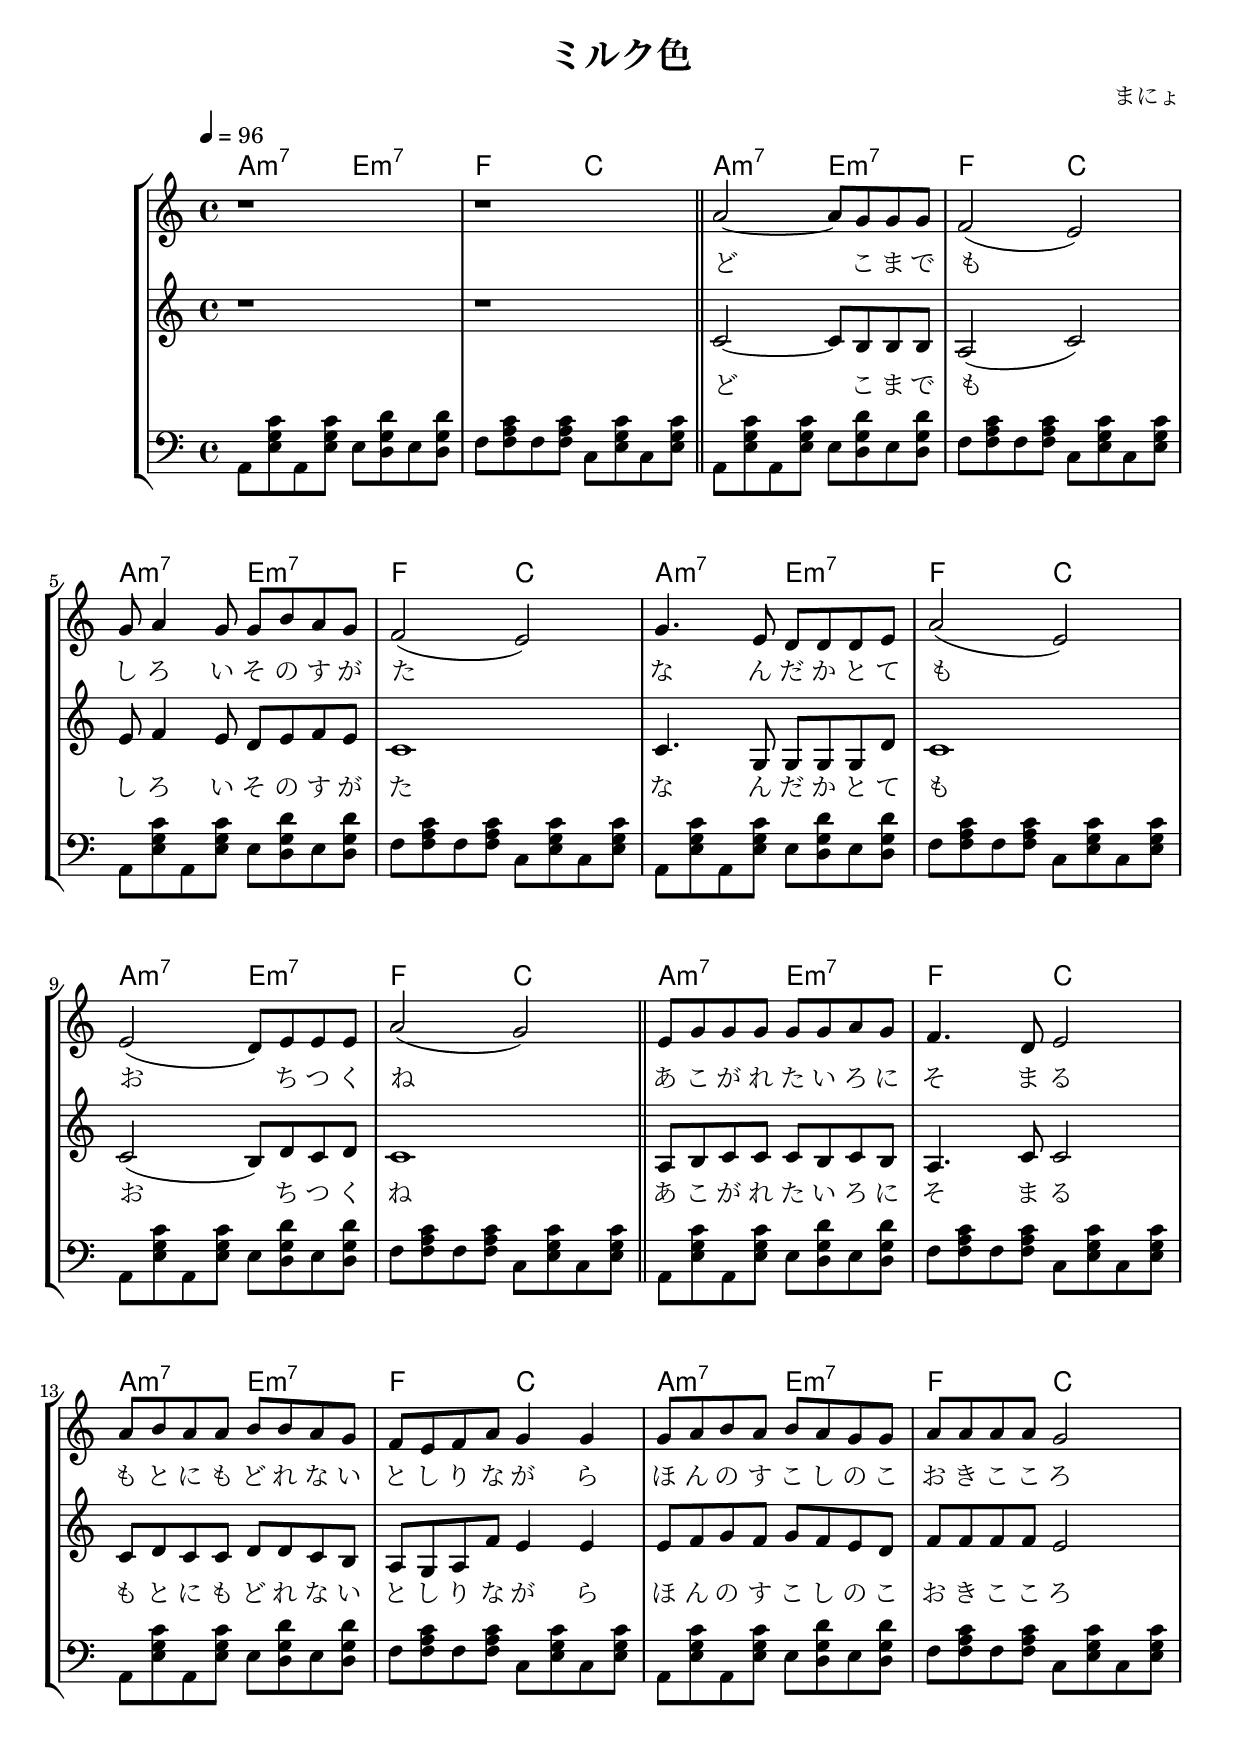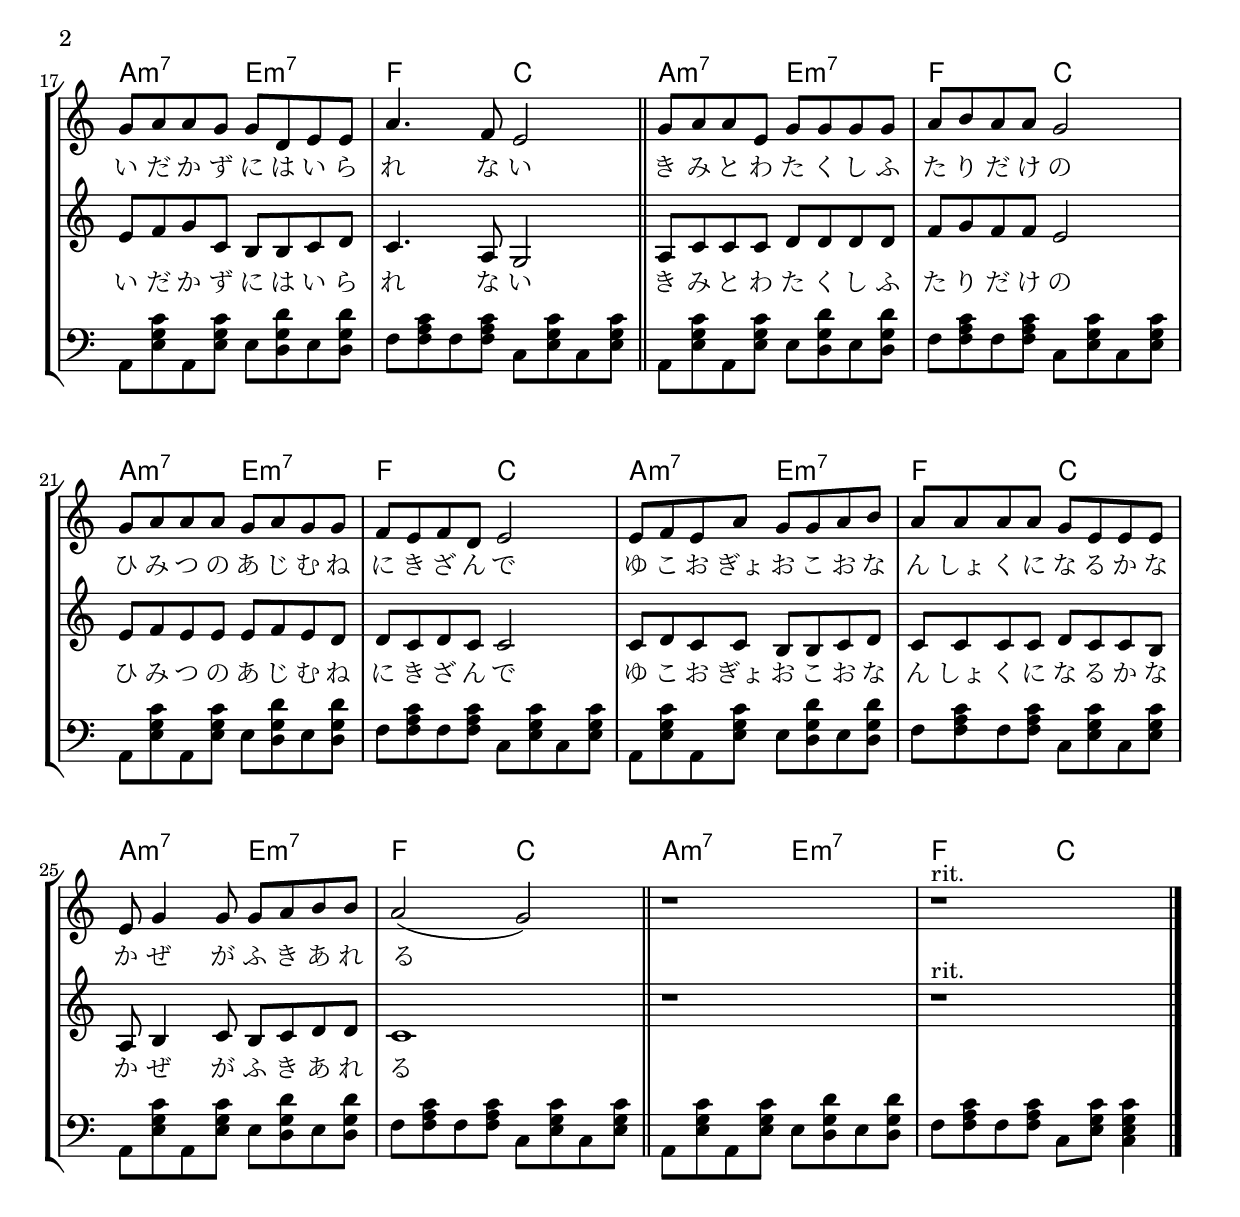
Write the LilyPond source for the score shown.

\version "2.12.1"

\header {
	title = \markup {ミルク色}
	composer = \markup \center-column {まにょ}
}

harmony = \chordmode {
	a2:min7 e:min7 f c 

	a:min7 e:min7 f c a:min7 e:min7 f c a:min7 e:min7 f c a:min7 e:min7 f c 

	a:min7 e:min7 f c a:min7 e:min7 f c a:min7 e:min7 f c a:min7 e:min7 f c 

	a:min7 e:min7 f c a:min7 e:min7 f c a:min7 e:min7 f c a:min7 e:min7 f c 

	a:min7 e:min7 f c 
}

melody = {
	\key c \major
	\tempo 4 = 96
	r1 | r1   
	\set Staff.midiInstrument = #"mmi0.42"
	a'2~a'8  g'8  g'8  g'8 
	f'2  (e'2) 
	g'8  a'4  g'8  g'8  b'8  a'8  g'8 
	f'2  (e'2) 
	g'4.  e'8  d'8  d'8  d'8  e'8 
	a'2  (e'2) 
	e'2  (d'8)  e'8  e'8  e'8 
	a'2  (g'2)
	\set Staff.midiInstrument = #"mmi0.42"
	e'8  g'8  g'8  g'8  g'8  g'8  a'8  g'8 
	f'4.  d'8  e'2 
	a'8  b'8  a'8  a'8  b'8  b'8  a'8  g'8 
	f'8  e'8  f'8  a'8  g'4  g'4 
	g'8  a'8  b'8  a'8  b'8  a'8  g'8  g'8 
	a'8  a'8  a'8  a'8  g'2 
	g'8  a'8  a'8  g'8  g'8  d'8  e'8  e'8 
	a'4.  f'8  e'2
	\set Staff.midiInstrument = #"mmi0.42"
	g'8  a'8  a'8  e'8  g'8  g'8  g'8  g'8 
	a'8  b'8  a'8  a'8  g'2 
	g'8  a'8  a'8  a'8  g'8  a'8  g'8  g'8 
	f'8  e'8  f'8  d'8  e'2 
	e'8  f'8  e'8  a'8  g'8  g'8  a'8  b'8 
	a'8  a'8  a'8  a'8  g'8  e'8  e'8  e'8 
	e'8  g'4  g'8  g'8  a'8  b'8  b'8 
	a'2  (g'2)
	r1 | r1^"rit." \bar "|."
}

words = \lyricmode {
	
	ど  こ  ま  で  も  し  ろ  い  そ  の  す  が  た  な  ん  だ  か  と  て  も  お  ち  つ  く  ね  
	あ  こ  が  れ  た  い  ろ  に  そ  ま  る  も  と  に  も  ど  れ  な  い  と  し  り  な  が  ら  ほ  ん  の  す  こ  し  の  こ  お  き  こ  こ  ろ  い  だ  か  ず  に  は  い  ら  れ  な  い  
	き  み  と  わ  た  く  し  ふ  た  り  だ  け  の  ひ  み  つ  の  あ  じ  む  ね  に  き  ざ  ん  で  ゆ  こ  お  ぎょ  お  こ  お  な  ん  しょ  く  に  な  る  か  な  か  ぜ  が  ふ  き  あ  れ  る  
	
}

secondmelody = {
	\key c \major
	\tempo 4 = 96
	r1 | r1   
	\set Staff.midiInstrument = #"mmi0.42"
	c'2~c'8  b8  b8  b8 
	a2  (c'2) 
	e'8  f'4  e'8  d'8  e'8  f'8  e'8 
	c'1 
	c'4.  g8  g8  g8  g8  d'8 
	c'1 
	c'2  (b8)  d'8  c'8  d'8 
	c'1
	\set Staff.midiInstrument = #"mmi0.42"
	a8  b8  c'8  c'8  c'8  b8  c'8  b8 
	a4.  c'8  c'2 
	c'8  d'8  c'8  c'8  d'8  d'8  c'8  b8 
	a8  g8  a8  f'8  e'4  e'4 
	e'8  f'8  g'8  f'8  g'8  f'8  e'8  d'8 
	f'8  f'8  f'8  f'8  e'2 
	e'8  f'8  g'8  c'8  b8  b8  c'8  d'8 
	c'4.  a8  g2
	\set Staff.midiInstrument = #"mmi0.42"
	a8  c'8  c'8  c'8  d'8  d'8  d'8  d'8 
	f'8  g'8  f'8  f'8  e'2 
	e'8  f'8  e'8  e'8  e'8  f'8  e'8  d'8 
	d'8  c'8  d'8  c'8  c'2 
	c'8  d'8  c'8  c'8  b8  b8  c'8  d'8 
	c'8  c'8  c'8  c'8  d'8  c'8  c'8  b8 
	a8  b4  c'8  b8  c'8  d'8  d'8 
	c'1
	r1 | r1^"rit." \bar "|."
}

secondwords = \lyricmode {
	
	ど  こ  ま  で  も  し  ろ  い  そ  の  す  が  た  な  ん  だ  か  と  て  も  お  ち  つ  く  ね  
	あ  こ  が  れ  た  い  ろ  に  そ  ま  る  も  と  に  も  ど  れ  な  い  と  し  り  な  が  ら  ほ  ん  の  す  こ  し  の  こ  お  き  こ  こ  ろ  い  だ  か  ず  に  は  い  ら  れ  な  い  
	き  み  と  わ  た  く  し  ふ  た  り  だ  け  の  ひ  み  つ  の  あ  じ  む  ね  に  き  ざ  ん  で  ゆ  こ  お  ぎょ  お  こ  お  な  ん  しょ  く  に  な  る  か  な  か  ぜ  が  ふ  き  あ  れ  る  
	
}

tempochange = {
	\tempo 4 = 96
	r1 | r1 \bar "||"
	\tempo 4 = 96
	r1 | r1 | r1 | r1 | r1 | r1 | r1 | r1 \bar "||"
	\tempo 4 = 96
	r1 | r1 | r1 | r1 | r1 | r1 | r1 | r1 \bar "||"
	\tempo 4 = 96
	r1 | r1 | r1 | r1 | r1 | r1 | r1 | r1 \bar "||"
	\tempo 4 = 96
	r1 | \tempo 4 = 72 r2 \tempo 4 = 64 r2 \bar "|."
}

mainacc = {
	\clef bass
	\set Staff.midiInstrument = #"Acoustic Guitar (steel)"
	\key c \major
	\tempo 4 = 96
	a,8 <e g c'> a, <e g c'>
	e8 <d g d'> e <d g d'>
	f8 <f a c'> f <f a c'>
	c8 <e g c'> c <e g c'>
	\bar "||"

	\set Staff.midiInstrument = #"Acoustic Guitar (steel)"
	a,8 <e g c'> a, <e g c'>
	e8 <d g d'> e <d g d'>
	f8 <f a c'> f <f a c'>
	c8 <e g c'> c <e g c'>
	a,8 <e g c'> a, <e g c'>
	e8 <d g d'> e <d g d'>
	f8 <f a c'> f <f a c'>
	c8 <e g c'> c <e g c'>
	a,8 <e g c'> a, <e g c'>
	e8 <d g d'> e <d g d'>
	f8 <f a c'> f <f a c'>
	c8 <e g c'> c <e g c'>
	a,8 <e g c'> a, <e g c'>
	e8 <d g d'> e <d g d'>
	f8 <f a c'> f <f a c'>
	c8 <e g c'> c <e g c'>
	\bar "||"

	\set Staff.midiInstrument = #"Acoustic Guitar (steel)"
	a,8 <e g c'> a, <e g c'>
	e8 <d g d'> e <d g d'>
	f8 <f a c'> f <f a c'>
	c8 <e g c'> c <e g c'>
	a,8 <e g c'> a, <e g c'>
	e8 <d g d'> e <d g d'>
	f8 <f a c'> f <f a c'>
	c8 <e g c'> c <e g c'>
	a,8 <e g c'> a, <e g c'>
	e8 <d g d'> e <d g d'>
	f8 <f a c'> f <f a c'>
	c8 <e g c'> c <e g c'>
	a,8 <e g c'> a, <e g c'>
	e8 <d g d'> e <d g d'>
	f8 <f a c'> f <f a c'>
	c8 <e g c'> c <e g c'>
	\bar "||"

	\set Staff.midiInstrument = #"Acoustic Guitar (steel)"
	a,8 <e g c'> a, <e g c'>
	e8 <d g d'> e <d g d'>
	f8 <f a c'> f <f a c'>
	c8 <e g c'> c <e g c'>
	a,8 <e g c'> a, <e g c'>
	e8 <d g d'> e <d g d'>
	f8 <f a c'> f <f a c'>
	c8 <e g c'> c <e g c'>
	a,8 <e g c'> a, <e g c'>
	e8 <d g d'> e <d g d'>
	f8 <f a c'> f <f a c'>
	c8 <e g c'> c <e g c'>
	a,8 <e g c'> a, <e g c'>
	e8 <d g d'> e <d g d'>
	f8 <f a c'> f <f a c'>
	c8 <e g c'> c <e g c'>
	\bar "||"

	\set Staff.midiInstrument = #"Acoustic Guitar (steel)"
	a,8 <e g c'> a, <e g c'>
	e8 <d g d'> e <d g d'>
	f8 <f a c'> f <f a c'>
	c8 <e g c'>8 <c e g c'>4
	\bar "|."
}

subacc = {
	\clef bass
	\set Staff.midiInstrument = #"Sitar"
	\key c \major
	\tempo 4 = 96
	r8 a,8 <e g c'>4
	e64~ <e~ d~> <e~ d~ g~> <e d g d'>~ <e d g d'>4..
	r8 f8 <f a c'>4
	c64~ <c~ e~> <c~ e~ g~> <c e g c'>~ <c e g c'>4..
	\bar "||"

	\set Staff.midiInstrument = #"Sitar"
	r8 a,8 <e g c'>4
	e64~ <e~ d~> <e~ d~ g~> <e d g d'>~ <e d g d'>4..
	r8 f8 <f a c'>4
	c64~ <c~ e~> <c~ e~ g~> <c e g c'>~ <c e g c'>4..
	r8 a,8 <e g c'>4
	e64~ <e~ d~> <e~ d~ g~> <e d g d'>~ <e d g d'>4..
	r8 f8 <f a c'>4
	c64~ <c~ e~> <c~ e~ g~> <c e g c'>~ <c e g c'>4..
	r8 a,8 <e g c'>4
	e64~ <e~ d~> <e~ d~ g~> <e d g d'>~ <e d g d'>4..
	r8 f8 <f a c'>4
	c64~ <c~ e~> <c~ e~ g~> <c e g c'>~ <c e g c'>4..
	r8 a,8 <e g c'>4
	e64~ <e~ d~> <e~ d~ g~> <e d g d'>~ <e d g d'>4..
	r8 f8 <f a c'>4
	c64~ <c~ e~> <c~ e~ g~> <c e g c'>~ <c e g c'>4..
	\bar "||"

	\set Staff.midiInstrument = #"Sitar"
	r8 a,8 <e g c'>4
	e64~ <e~ d~> <e~ d~ g~> <e d g d'>~ <e d g d'>4..
	r8 f8 <f a c'>4
	c64~ <c~ e~> <c~ e~ g~> <c e g c'>~ <c e g c'>4..
	r8 a,8 <e g c'>4
	e64~ <e~ d~> <e~ d~ g~> <e d g d'>~ <e d g d'>4..
	r8 f8 <f a c'>4
	c64~ <c~ e~> <c~ e~ g~> <c e g c'>~ <c e g c'>4..
	r8 a,8 <e g c'>4
	e64~ <e~ d~> <e~ d~ g~> <e d g d'>~ <e d g d'>4..
	r8 f8 <f a c'>4
	c64~ <c~ e~> <c~ e~ g~> <c e g c'>~ <c e g c'>4..
	r8 a,8 <e g c'>4
	e64~ <e~ d~> <e~ d~ g~> <e d g d'>~ <e d g d'>4..
	r8 f8 <f a c'>4
	c64~ <c~ e~> <c~ e~ g~> <c e g c'>~ <c e g c'>4..
	\bar "||"

	\set Staff.midiInstrument = #"Sitar"
	r8 a,8 <e g c'>4
	e64~ <e~ d~> <e~ d~ g~> <e d g d'>~ <e d g d'>4..
	r8 f8 <f a c'>4
	c64~ <c~ e~> <c~ e~ g~> <c e g c'>~ <c e g c'>4..
	r8 a,8 <e g c'>4
	e64~ <e~ d~> <e~ d~ g~> <e d g d'>~ <e d g d'>4..
	r8 f8 <f a c'>4
	c64~ <c~ e~> <c~ e~ g~> <c e g c'>~ <c e g c'>4..
	r8 a,8 <e g c'>4
	e64~ <e~ d~> <e~ d~ g~> <e d g d'>~ <e d g d'>4..
	r8 f8 <f a c'>4
	c64~ <c~ e~> <c~ e~ g~> <c e g c'>~ <c e g c'>4..
	r8 a,8 <e g c'>4
	e64~ <e~ d~> <e~ d~ g~> <e d g d'>~ <e d g d'>4..
	r8 f8 <f a c'>4
	c64~ <c~ e~> <c~ e~ g~> <c e g c'>~ <c e g c'>4..
	\bar "||"

	\set Staff.midiInstrument = #"Sitar"
	r8 a,8 <e g c'>4
	e64~ <e~ d~> <e~ d~ g~> <e d g d'>~ <e d g d'>4..
	r8 f8 <f a c'>4
	c64~ <c~ e~> <c~ e~ g~> <c e g c'>~ <c e g c'>4..
	\bar "|."
}

percA = {
	\drummode {
	r1 |r1 \bar "||"
	r1 |r1 |r1 |r1 |r1 |r1 |r1 |r1 \bar "||"
	r1 |r1 |r1 |r1 |r1 |r1 |r1 |r1 \bar "||"
	r1 |r1 |r1 |r1 |r1 |r1 |r1 |r1 \bar "||"
	r1 |r1 \bar "|."
	}
}

percB = {
	\drummode {
	r1 |r1 \bar "||"
	r1 |r1 |r1 |r1 |r1 |r1 |r1 |r1 \bar "||"
	r1 |r1 |r1 |r1 |r1 |r1 |r1 |r1 \bar "||"
	r1 |r1 |r1 |r1 |r1 |r1 |r1 |r1 \bar "||"
	r1 |r1 \bar "|."
	}
}

percC = {
	\drummode {
	r1 |r1 \bar "||"
	r1 |r1 |r1 |r1 |r1 |r1 |r1 |r1 \bar "||"
	r1 |r1 |r1 |r1 |r1 |r1 |r1 |r1 \bar "||"
	r1 |r1 |r1 |r1 |r1 |r1 |r1 |r1 \bar "||"
	r1 |r1 \bar "|."
	}
}

percD = {
	\drummode {
	r1 |r1 \bar "||"
	r1 |r1 |r1 |r1 |r1 |r1 |r1 |r1 \bar "||"
	r1 |r1 |r1 |r1 |r1 |r1 |r1 |r1 \bar "||"
	r1 |r1 |r1 |r1 |r1 |r1 |r1 |r1 \bar "||"
	r1 |r1 \bar "|."
	}
}

percE = {
	\drummode {
	r1 |r1 \bar "||"
	r1 |r1 |r1 |r1 |r1 |r1 |r1 |r1 \bar "||"
	r1 |r1 |r1 |r1 |r1 |r1 |r1 |r1 \bar "||"
	r1 |r1 |r1 |r1 |r1 |r1 |r1 |r1 \bar "||"
	r1 |r1 \bar "|."
	}
}

\score {
	<<
		\new StaffGroup <<
			\new ChordNames {\harmony}
			\new Voice = "melody" {\melody}
			\new Lyrics \lyricsto "melody" \words
			\new Voice = "secondmelody" {\secondmelody}
			\new Lyrics \lyricsto "secondmelody" \secondwords
			\new Staff = "mainacc" {\mainacc}
		>>
	>>
	\layout { }
}
